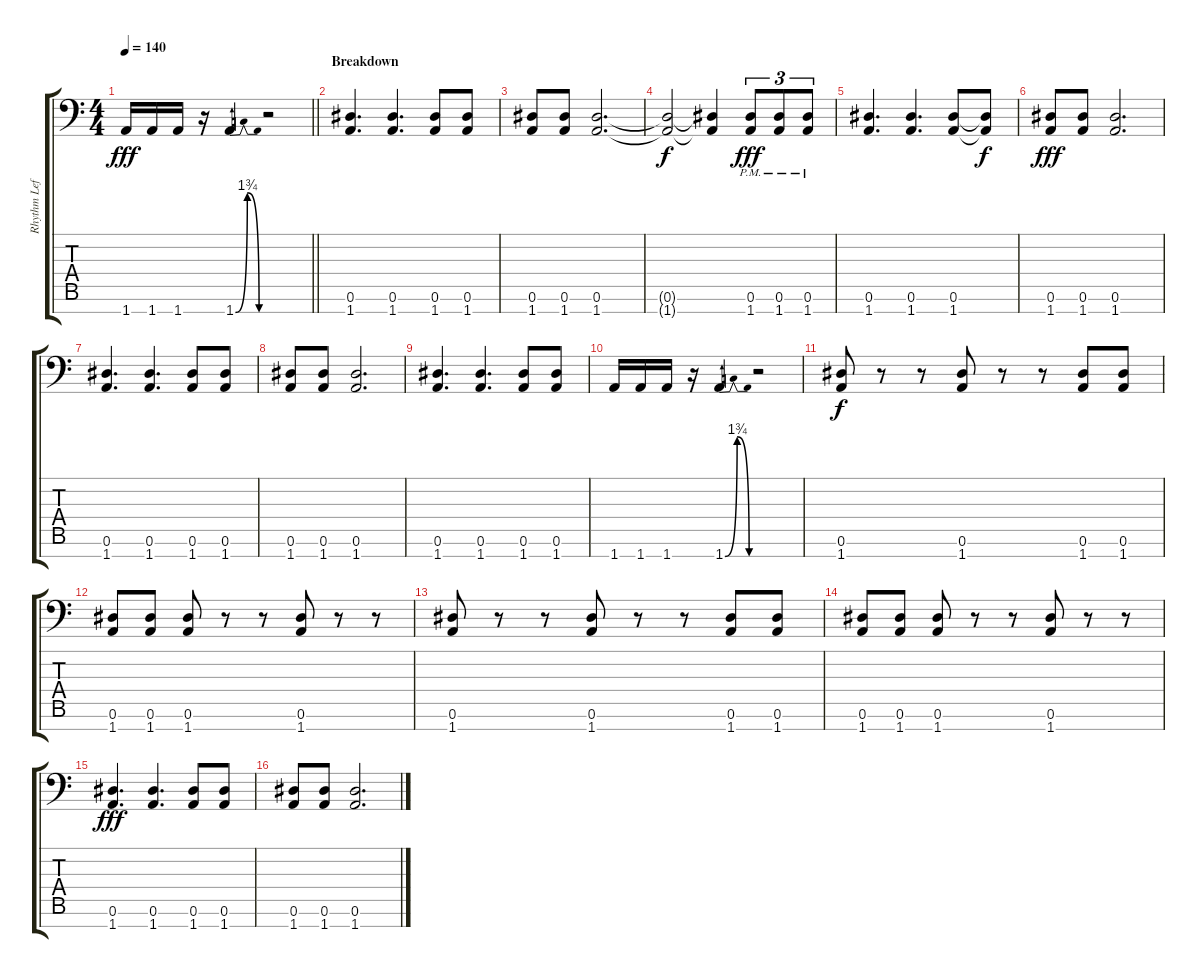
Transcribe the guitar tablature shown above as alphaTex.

\track ("Rhythm Left" "Rhythm Lef") {instrument distortionguitar}
\staff {score tabs}
\tuning (Eb4 Bb3 Gb3 Db3 Ab2 Eb2 Ab1) {hide}
\ts (4 4)
\tempo 140
\clef f4
\barLineRight lightlight
\ks c
1.7.16{dy fff} 1.7.16 1.7.16 r.16 1.7{be (bendrelease 0 0 20 7 20 7 60 0)}.4 r.2 |
\section ("" "Breakdown")
(0.6 1.7).4{d} (0.6 1.7).4{d} (0.6 1.7).8 (0.6 1.7).8 |
(0.6 1.7).8 (0.6 1.7).8 (0.6 1.7).2{d} |
(0.6{t} 1.7{t}).2{dy f} (0.6{t} 1.7{t}).4 (0.6{pm} 1.7{pm}).8{tu (3 2) dy fff} (0.6{pm} 1.7{pm}).8{tu (3 2)} (0.6{pm} 1.7{pm}).8{tu (3 2)} |
(0.6 1.7).4{d} (0.6 1.7).4{d} (0.6 1.7).8 (0.6{t} 1.7{t}).8{dy f} |
(0.6 1.7).8{dy fff} (0.6 1.7).8 (0.6 1.7).2{d} |
(0.6 1.7).4{d} (0.6 1.7).4{d} (0.6 1.7).8 (0.6 1.7).8 |
(0.6 1.7).8 (0.6 1.7).8 (0.6 1.7).2{d} |
(0.6 1.7).4{d} (0.6 1.7).4{d} (0.6 1.7).8 (0.6 1.7).8 |
1.7.16 1.7.16 1.7.16 r.16 1.7{be (bendrelease 0 0 20 7 20 7 60 0)}.4 r.2 |
(0.6 1.7).8{dy f} r.8 r.8 (0.6 1.7).8 r.8 r.8 (0.6 1.7).8 (0.6 1.7).8 |
(0.6 1.7).8 (0.6 1.7).8 (0.6 1.7).8 r.8 r.8 (0.6 1.7).8 r.8 r.8 |
(0.6 1.7).8 r.8 r.8 (0.6 1.7).8 r.8 r.8 (0.6 1.7).8 (0.6 1.7).8 |
(0.6 1.7).8 (0.6 1.7).8 (0.6 1.7).8 r.8 r.8 (0.6 1.7).8 r.8 r.8 |
(0.6 1.7).4{d dy fff} (0.6 1.7).4{d} (0.6 1.7).8 (0.6 1.7).8 |
(0.6 1.7).8 (0.6 1.7).8 (0.6 1.7).2{d}
